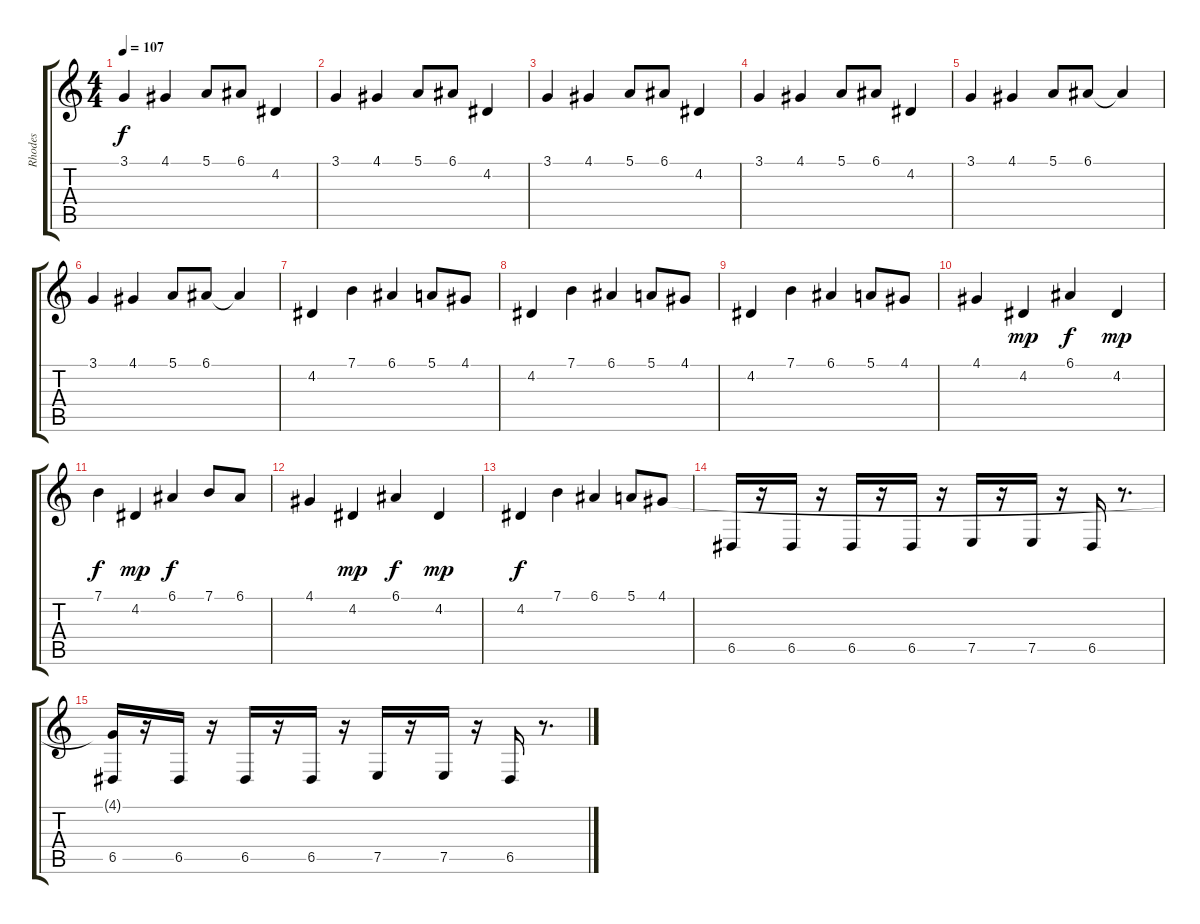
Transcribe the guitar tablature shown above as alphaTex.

\track ("Rhodes" "Rhodes") {instrument electricpiano1}
\staff {score tabs}
\tuning (E4 B3 G3 D3 A2 E2) {hide}
\ts (4 4)
\tempo 107
\clef g2
\ks c
3.1.4{dy f} 4.1.4 5.1.8 6.1.8 4.2.4 |
3.1.4 4.1.4 5.1.8 6.1.8 4.2.4 |
3.1.4 4.1.4 5.1.8 6.1.8 4.2.4 |
3.1.4 4.1.4 5.1.8 6.1.8 4.2.4 |
3.1.4 4.1.4 5.1.8 6.1.8 6.1{t}.4 |
3.1.4 4.1.4 5.1.8 6.1.8 6.1{t}.4 |
4.2.4 7.1.4 6.1.4 5.1.8 4.1.8 |
4.2.4 7.1.4 6.1.4 5.1.8 4.1.8 |
4.2.4 7.1.4 6.1.4 5.1.8 4.1.8 |
4.1.4 4.2.4{dy mp} 6.1.4{dy f} 4.2.4{dy mp} |
7.1.4{dy f} 4.2.4{dy mp} 6.1.4{dy f} 7.1.8 6.1.8 |
4.1.4 4.2.4{dy mp} 6.1.4{dy f} 4.2.4{dy mp} |
4.2.4{dy f} 7.1.4 6.1.4 5.1.8 4.1.8 |
6.5.16 r.16 6.5.16 r.16 6.5.16 r.16 6.5.16 r.16 7.5.16 r.16 7.5.16 r.16 6.5.16 r.8{d} |
(4.1{t} 6.5).16 r.16 6.5.16 r.16 6.5.16 r.16 6.5.16 r.16 7.5.16 r.16 7.5.16 r.16 6.5.16 r.8{d}
